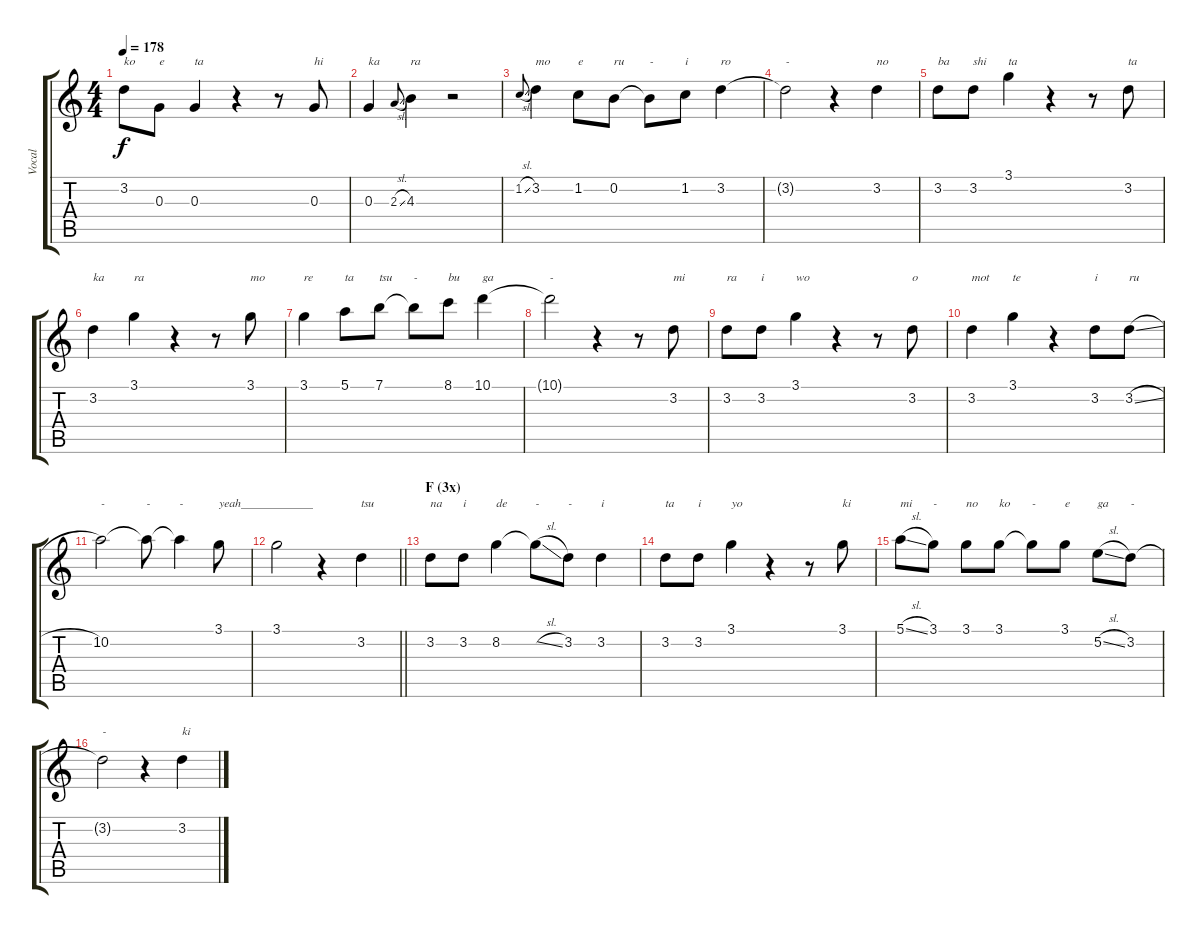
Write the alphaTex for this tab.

\track ("Vocal" "Vocal") {instrument contrabass}
\staff {score tabs}
\tuning (E4 B3 G3 D3 A2 E2) {hide}
\ts (4 4)
\tempo 178
\clef g2
\ks c
3.2.8{txt "ko" dy f} 0.3.8{txt "e"} 0.3.4{txt "ta"} r.4 r.8 0.3.8{txt "hi"} |
0.3.4{txt "ka"} 2.3{sl}.8{gr onbeat} 4.3.4{txt "ra"} r.2 |
1.2{sl}.8{gr onbeat} 3.2.4{txt "mo"} 1.2.8{txt "e"} 0.2.8{txt "ru"} 0.2{t}.8{txt "-"} 1.2.8{txt "i"} 3.2.4{txt "ro"} |
3.2{t}.2{txt "-"} r.4 3.2.4{txt "no"} |
3.2.8{txt "ba"} 3.2.8{txt "shi"} 3.1.4{txt "ta"} r.4 r.8 3.2.8{txt "ta"} |
3.2.4{txt "ka"} 3.1.4{txt "ra"} r.4 r.8 3.1.8{txt "mo"} |
3.1.4{txt "re"} 5.1.8{txt "ta"} 7.1.8{txt "tsu"} 7.1{t}.8{txt "-"} 8.1.8{txt "bu"} 10.1.4{txt "ga"} |
10.1{t}.2{txt "-"} r.4 r.8 3.2.8{txt "mi"} |
3.2.8{txt "ra"} 3.2.8{txt "i"} 3.1.4{txt "wo"} r.4 r.8 3.2.8{txt "o"} |
3.2.4{txt "mot"} 3.1.4{txt "te"} r.4 3.2.8{txt "i"} 3.2{sl}.8{txt "ru"} |
10.2.2{txt "-"} 10.2{t}.8{txt "-"} 10.2{t}.4{txt "-"} 3.1.8{txt "yeah____________"} |
\barLineRight lightlight
3.1.2 r.4 3.2.4{txt "tsu"} |
\section ("" "F (3x)")
3.2.8{txt "na"} 3.2.8{txt "i"} 8.2.4{txt "de"} 8.2{sl t}.8{txt "-"} 3.2.8{txt "-"} 3.2.4{txt "i"} |
3.2.8{txt "ta"} 3.2.8{txt "i"} 3.1.4{txt "yo"} r.4 r.8 3.1.8{txt "ki"} |
5.1{sl}.8{txt "mi"} 3.1.8{txt "-"} 3.1.8{txt "no"} 3.1.8{txt "ko"} 3.1{t}.8{txt "-"} 3.1.8{txt "e"} 5.2{sl}.8{txt "ga"} 3.2.8{txt "-"} |
3.2{t}.2{txt "-"} r.4 3.2.4{txt "ki"}
